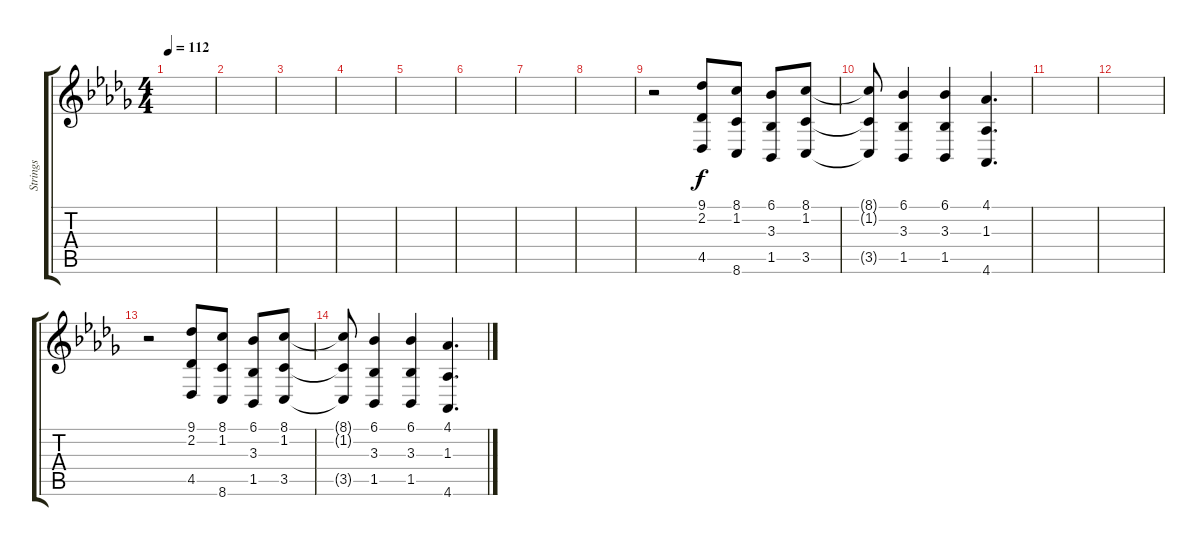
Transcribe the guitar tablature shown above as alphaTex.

\track ("Strings" "Strings") {instrument synthstrings2}
\staff {score tabs}
\tuning (E4 B3 G3 D3 A2 E2) {hide}
\ts (4 4)
\tempo 112
\clef g2
\ks bbminor
|
|
|
|
|
|
|
|
r.2 (9.1 2.2 4.5).8 (8.1 1.2 8.6).8 (6.1 3.3 1.5).8 (8.1 1.2 3.5).8 |
(8.1{t} 1.2{t} 3.5{t}).8 (6.1 3.3 1.5).4 (6.1 3.3 1.5).4 (4.1 1.3 4.6).4{d} |
|
|
r.2 (9.1 2.2 4.5).8 (8.1 1.2 8.6).8 (6.1 3.3 1.5).8 (8.1 1.2 3.5).8 |
(8.1{t} 1.2{t} 3.5{t}).8 (6.1 3.3 1.5).4 (6.1 3.3 1.5).4 (4.1 1.3 4.6).4{d}
